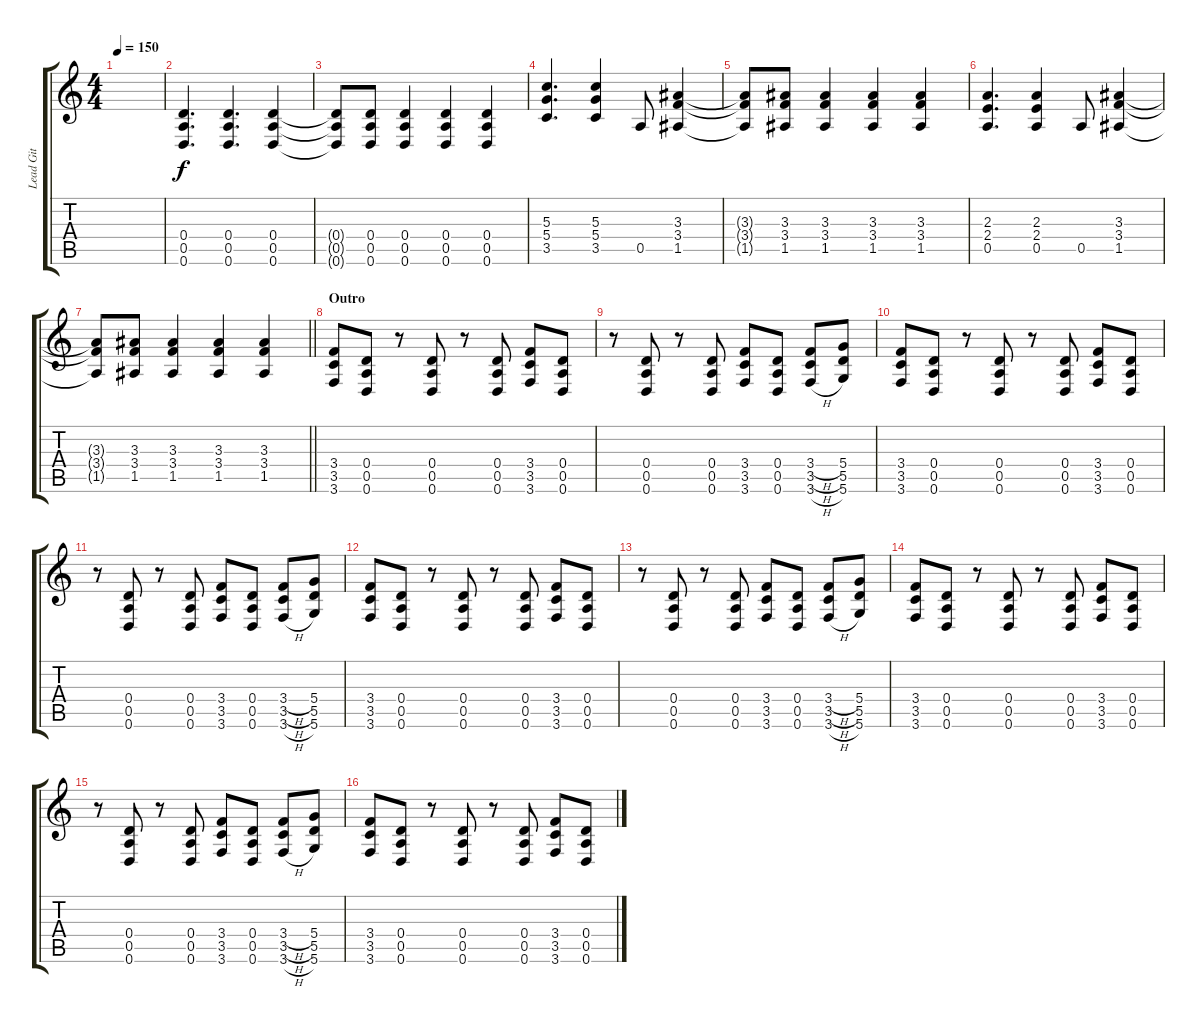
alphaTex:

\track ("Lead Git" "Lead Git") {instrument acousticguitarsteel}
\staff {score tabs}
\tuning (E4 B3 G3 D3 A2 D2) {hide}
\ts (4 4)
\tempo 150
\clef g2
\ks c
|
(0.4 0.5 0.6).4{d} (0.4 0.5 0.6).4{d} (0.4 0.5 0.6).4 |
(0.4{t} 0.5{t} 0.6{t}).8 (0.4 0.5 0.6).8 (0.4 0.5 0.6).4 (0.4 0.5 0.6).4 (0.4 0.5 0.6).4 |
(5.3 5.4 3.5).4{d} (5.3 5.4 3.5).4 0.5.8 (3.3 3.4 1.5).4 |
(3.3{t} 3.4{t} 1.5{t}).8 (3.3 3.4 1.5).8 (3.3 3.4 1.5).4 (3.3 3.4 1.5).4 (3.3 3.4 1.5).4 |
(2.3 2.4 0.5).4{d} (2.3 2.4 0.5).4 0.5.8 (3.3 3.4 1.5).4 |
\barLineRight lightlight
(3.3{t} 3.4{t} 1.5{t}).8 (3.3 3.4 1.5).8 (3.3 3.4 1.5).4 (3.3 3.4 1.5).4 (3.3 3.4 1.5).4 |
\section ("" "Outro")
(3.4 3.5 3.6).8 (0.4 0.5 0.6).8 r.8 (0.4 0.5 0.6).8 r.8 (0.4 0.5 0.6).8 (3.4 3.5 3.6).8 (0.4 0.5 0.6).8 |
r.8 (0.4 0.5 0.6).8 r.8 (0.4 0.5 0.6).8 (3.4 3.5 3.6).8 (0.4 0.5 0.6).8 (3.4{h} 3.5{h} 3.6{h}).8 (5.4 5.5 5.6).8 |
(3.4 3.5 3.6).8 (0.4 0.5 0.6).8 r.8 (0.4 0.5 0.6).8 r.8 (0.4 0.5 0.6).8 (3.4 3.5 3.6).8 (0.4 0.5 0.6).8 |
r.8 (0.4 0.5 0.6).8 r.8 (0.4 0.5 0.6).8 (3.4 3.5 3.6).8 (0.4 0.5 0.6).8 (3.4{h} 3.5{h} 3.6{h}).8 (5.4 5.5 5.6).8 |
(3.4 3.5 3.6).8 (0.4 0.5 0.6).8 r.8 (0.4 0.5 0.6).8 r.8 (0.4 0.5 0.6).8 (3.4 3.5 3.6).8 (0.4 0.5 0.6).8 |
r.8 (0.4 0.5 0.6).8 r.8 (0.4 0.5 0.6).8 (3.4 3.5 3.6).8 (0.4 0.5 0.6).8 (3.4{h} 3.5{h} 3.6{h}).8 (5.4 5.5 5.6).8 |
(3.4 3.5 3.6).8 (0.4 0.5 0.6).8 r.8 (0.4 0.5 0.6).8 r.8 (0.4 0.5 0.6).8 (3.4 3.5 3.6).8 (0.4 0.5 0.6).8 |
r.8 (0.4 0.5 0.6).8 r.8 (0.4 0.5 0.6).8 (3.4 3.5 3.6).8 (0.4 0.5 0.6).8 (3.4{h} 3.5{h} 3.6{h}).8 (5.4 5.5 5.6).8 |
(3.4 3.5 3.6).8 (0.4 0.5 0.6).8 r.8 (0.4 0.5 0.6).8 r.8 (0.4 0.5 0.6).8 (3.4 3.5 3.6).8 (0.4 0.5 0.6).8
